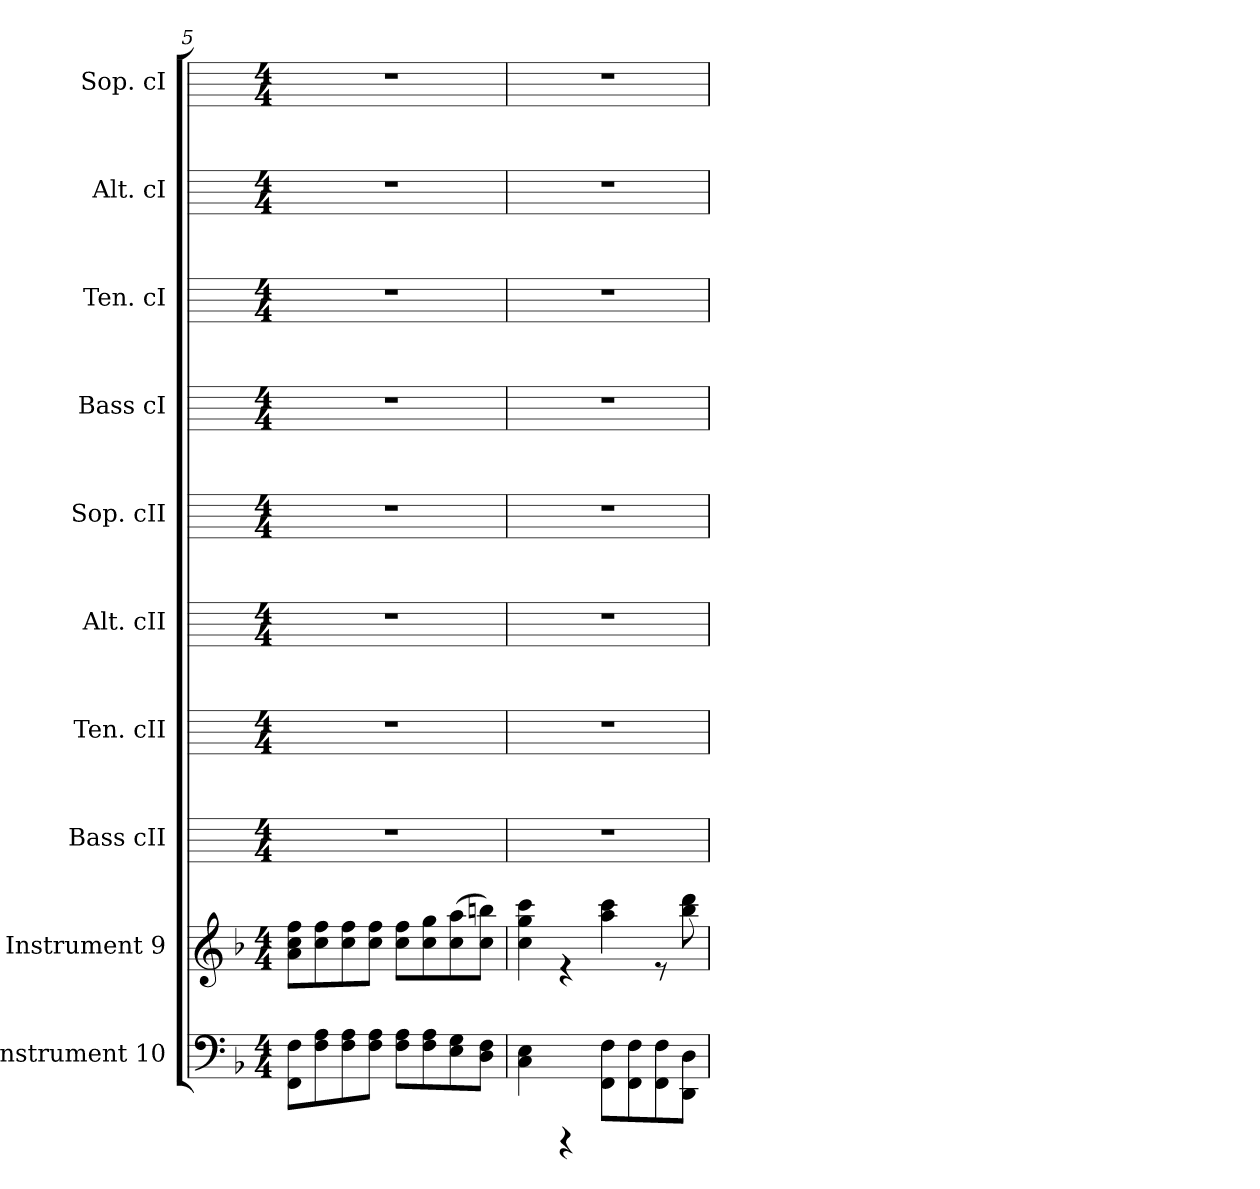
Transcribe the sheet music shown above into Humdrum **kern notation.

**kern	**kern	**kern	**kern	**kern	**kern	**kern	**kern	**kern	**kern
*part10	*part9	*part8	*part7	*part6	*part5	*part4	*part3	*part2	*part1
*staff10	*staff9	*staff8	*staff7	*staff6	*staff5	*staff4	*staff3	*staff2	*staff1
*I"Instrument 10	*I"Instrument 9	*I"Bass cII	*I"Ten. cII	*I"Alt. cII	*I"Sop. cII	*I"Bass cI	*I"Ten. cI	*I"Alt. cI	*I"Sop. cI
*	*	*I'Bass cII	*I'Ten. cII	*I'Alt. cII	*I'Sop. cII	*I'Bass cI	*I'Ten. cI	*I'Alt. cI	*I'Sop. cI
*clefF4	*clefG2	*	*	*	*	*	*	*	*
*k[b-]	*k[b-]	*k[]	*k[]	*k[]	*k[]	*k[]	*k[]	*k[]	*k[]
*F:	*F:	*C:	*C:	*C:	*C:	*C:	*C:	*C:	*C:
*M4/4	*M4/4	*M4/4	*M4/4	*M4/4	*M4/4	*M4/4	*M4/4	*M4/4	*M4/4
=5	=5	=5	=5	=5	=5	=5	=5	=5	=5
8F\ 8FF\L	8ff\ 8cc\ 8a\L	1r	1r	1r	1r	1r	1r	1r	1r
8A\ 8F\	8ff\ 8cc\	.	.	.	.	.	.	.	.
8A\ 8F\	8ff\ 8cc\	.	.	.	.	.	.	.	.
8A\ 8F\J	8ff\ 8cc\J	.	.	.	.	.	.	.	.
8A\ 8F\L	8ff\ 8cc\L	.	.	.	.	.	.	.	.
8A\ 8F\	8gg\ 8cc\	.	.	.	.	.	.	.	.
8G\ 8E\	(>8aa\ 8cc\	.	.	.	.	.	.	.	.
8F\ 8D\J	8bbn\ 8cc\J)	.	.	.	.	.	.	.	.
!!LO:LB:g=z
=6	=6	=6	=6	=6	=6	=6	=6	=6	=6
4C\ 4E\	4ccc\ 4gg\ 4cc\	1r	1r	1r	1r	1r	1r	1r	1r
4rAAAA	4rd	.	.	.	.	.	.	.	.
8F\ 8FF\L	4ccc\ 4aa\	.	.	.	.	.	.	.	.
8F\ 8FF\	.	.	.	.	.	.	.	.	.
8F\ 8FF\	8rd	.	.	.	.	.	.	.	.
8D\ 8DD\J	8ddd\ 8bb-\	.	.	.	.	.	.	.	.
=	=	=	=	=	=	=	=	=	=
*-	*-	*-	*-	*-	*-	*-	*-	*-	*-
